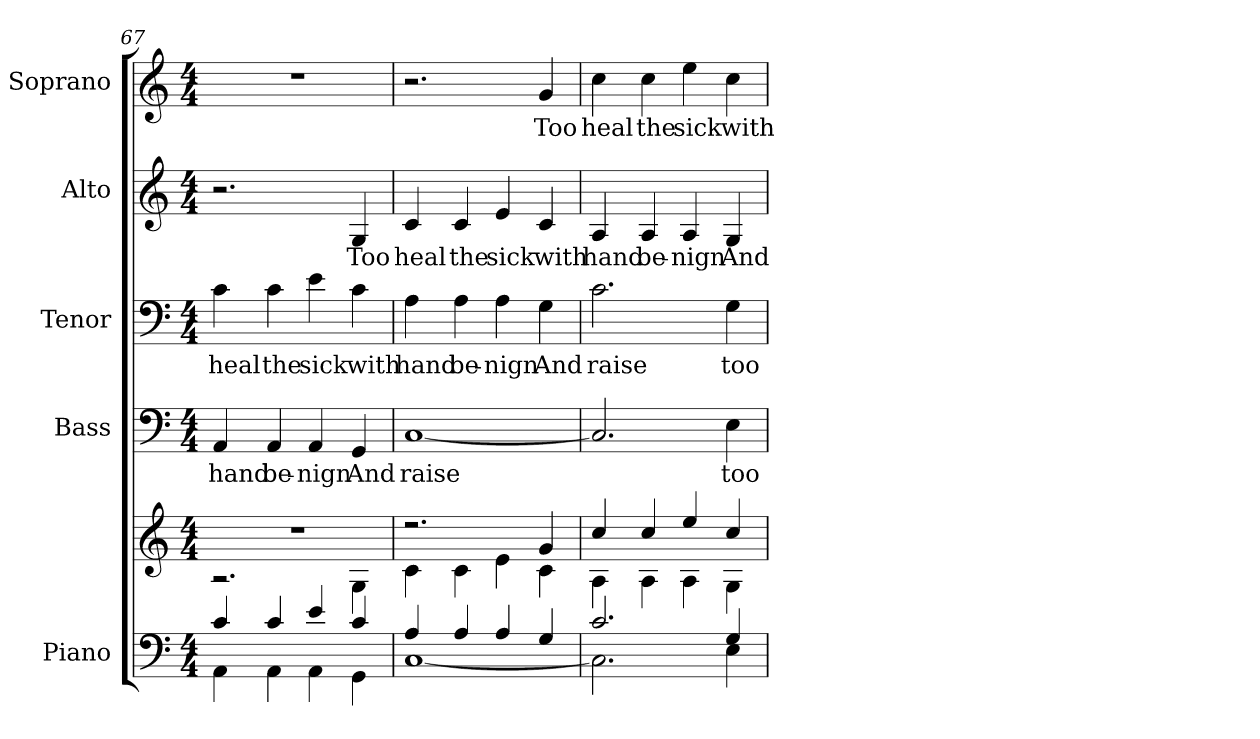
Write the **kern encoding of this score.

**kern	**kern	**kern	**text	**kern	**text	**kern	**text	**kern	**text
*part5	*part5	*part4	*part4	*part3	*part3	*part2	*part2	*part1	*part1
*staff6	*staff5	*staff4	*staff4	*staff3	*staff3	*staff2	*staff2	*staff1	*staff1
*I"Piano	*	*I"Bass	*	*I"Tenor	*	*I"Alto	*	*I"Soprano	*
*I'Pno.	*	*I'B.	*	*I'T.	*	*I'A.	*	*I'S.	*
*clefF4	*clefG2	*clefF4	*	*clefF4	*	*clefG2	*	*clefG2	*
*k[]	*k[]	*k[]	*	*k[]	*	*k[]	*	*k[]	*
*C:	*C:	*C:	*	*C:	*	*C:	*	*C:	*
*M4/4	*M4/4	*M4/4	*	*M4/4	*	*M4/4	*	*M4/4	*
=67	=67	=67	=67	=67	=67	=67	=67	=67	=67
*^	*^	*	*	*	*	*	*	*	*
!	!	!	!	!	!LO:LY:b:color=#000000	!	!	!	!	!	!
!	!	!	!	!	!	!	!LO:LY:b:color=#000000	!	!	!	!
4ci/	4AAi\	1r	2.r	4AAi/	hand	4ci\	heal	2.r	.	1r	.
!	!	!	!	!	!LO:LY:b:color=#000000	!	!	!	!	!	!
!	!	!	!	!	!	!	!LO:LY:b:color=#000000	!	!	!	!
4ci/	4AAi\	.	.	4AAi/	be-	4ci\	the	.	.	.	.
!	!	!	!	!	!LO:LY:b:color=#000000	!	!	!	!	!	!
!	!	!	!	!	!	!	!LO:LY:b:color=#000000	!	!	!	!
4ei/	4AAi\	.	.	4AAi/	-nign	4ei\	sick	.	.	.	.
!	!	!	!	!	!LO:LY:b:color=#000000	!	!	!	!	!	!
!	!	!	!	!	!	!	!LO:LY:b:color=#000000	!	!	!	!
!	!	!	!	!	!	!	!	!	!LO:LY:b:color=#000000	!	!
4ci/	4GGi\	.	4Gi\	4GGi/	And	4ci\	with	4Gi/	Too	.	.
=68	=68	=68	=68	=68	=68	=68	=68	=68	=68	=68	=68
!	!	!	!	!	!LO:LY:b:color=#000000	!	!	!	!	!	!
!	!	!	!	!	!	!	!LO:LY:b:color=#000000	!	!	!	!
!	!	!	!	!	!	!	!	!	!LO:LY:b:color=#000000	!	!
4Ai/	[<1Ci	2.r	4ci\	[<1Ci	raise	4Ai\	hand	4ci/	heal	2.r	.
!	!	!	!	!	!	!	!LO:LY:b:color=#000000	!	!	!	!
!	!	!	!	!	!	!	!	!	!LO:LY:b:color=#000000	!	!
4Ai/	.	.	4ci\	.	.	4Ai\	be-	4ci/	the	.	.
!	!	!	!	!	!	!	!LO:LY:b:color=#000000	!	!	!	!
!	!	!	!	!	!	!	!	!	!LO:LY:b:color=#000000	!	!
4Ai/	.	.	4ei\	.	.	4Ai\	-nign	4ei/	sick	.	.
!	!	!	!	!	!	!	!LO:LY:b:color=#000000	!	!	!	!
!	!	!	!	!	!	!	!	!	!LO:LY:b:color=#000000	!	!
!	!	!	!	!	!	!	!	!	!	!	!LO:LY:b:color=#000000
4Gi/	.	4gi/	4ci\	.	.	4Gi\	And	4ci/	with	4gi/	Too
!!LO:PB:g=z
=69	=69	=69	=69	=69	=69	=69	=69	=69	=69	=69	=69
!	!	!	!	!	!	!	!LO:LY:b:color=#000000	!	!	!	!
!	!	!	!	!	!	!	!	!	!LO:LY:b:color=#000000	!	!
!	!	!	!	!	!	!	!	!	!	!	!LO:LY:b:color=#000000
2.ci/	2.Ci\]	4cci/	4Ai\	2.Ci/]	.	2.ci\	raise	4Ai/	hand	4cci\	heal
!	!	!	!	!	!	!	!	!	!LO:LY:b:color=#000000	!	!
!	!	!	!	!	!	!	!	!	!	!	!LO:LY:b:color=#000000
.	.	4cci/	4Ai\	.	.	.	.	4Ai/	be-	4cci\	the
!	!	!	!	!	!	!	!	!	!LO:LY:b:color=#000000	!	!
!	!	!	!	!	!	!	!	!	!	!	!LO:LY:b:color=#000000
.	.	4eei/	4Ai\	.	.	.	.	4Ai/	-nign	4eei\	sick
!	!	!	!	!	!LO:LY:b:color=#000000	!	!	!	!	!	!
!	!	!	!	!	!	!	!LO:LY:b:color=#000000	!	!	!	!
!	!	!	!	!	!	!	!	!	!LO:LY:b:color=#000000	!	!
!	!	!	!	!	!	!	!	!	!	!	!LO:LY:b:color=#000000
4Gi/	4Ei\	4cci/	4Gi\	4Ei\	too	4Gi\	too	4Gi/	And	4cci\	with
*v	*v	*	*	*	*	*	*	*	*	*	*
*	*v	*v	*	*	*	*	*	*	*	*
=	=	=	=	=	=	=	=	=	=
*-	*-	*-	*-	*-	*-	*-	*-	*-	*-
